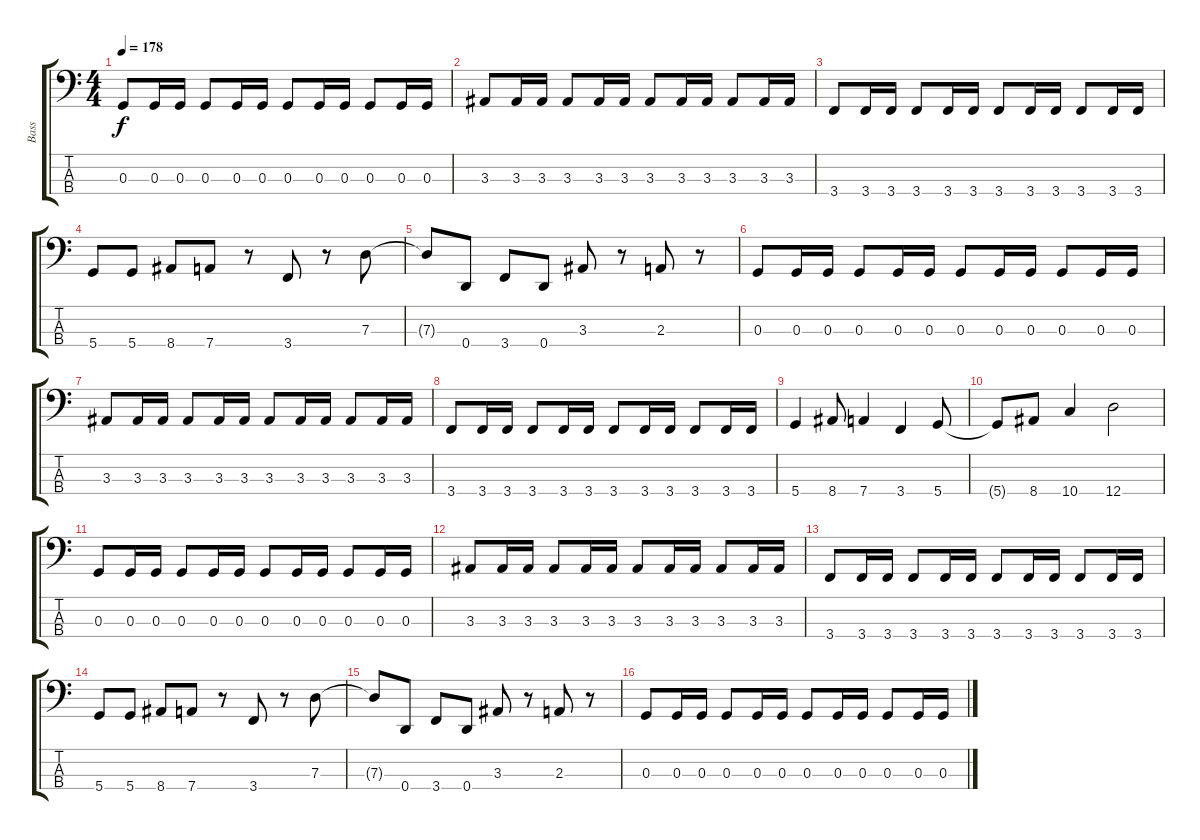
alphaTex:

\track ("Bass" "Bass") {instrument electricbassfinger}
\staff {score tabs}
\tuning (F2 C2 G1 D1) {hide}
\ts (4 4)
\tempo 178
\clef f4
\ks c
0.3.8{dy f} 0.3.16 0.3.16 0.3.8 0.3.16 0.3.16 0.3.8 0.3.16 0.3.16 0.3.8 0.3.16 0.3.16 |
3.3.8 3.3.16 3.3.16 3.3.8 3.3.16 3.3.16 3.3.8 3.3.16 3.3.16 3.3.8 3.3.16 3.3.16 |
3.4.8 3.4.16 3.4.16 3.4.8 3.4.16 3.4.16 3.4.8 3.4.16 3.4.16 3.4.8 3.4.16 3.4.16 |
5.4.8 5.4.8 8.4.8 7.4.8 r.8 3.4.8 r.8 7.3.8 |
7.3{t}.8 0.4.8 3.4.8 0.4.8 3.3.8 r.8 2.3.8 r.8 |
0.3.8 0.3.16 0.3.16 0.3.8 0.3.16 0.3.16 0.3.8 0.3.16 0.3.16 0.3.8 0.3.16 0.3.16 |
3.3.8 3.3.16 3.3.16 3.3.8 3.3.16 3.3.16 3.3.8 3.3.16 3.3.16 3.3.8 3.3.16 3.3.16 |
3.4.8 3.4.16 3.4.16 3.4.8 3.4.16 3.4.16 3.4.8 3.4.16 3.4.16 3.4.8 3.4.16 3.4.16 |
5.4.4 8.4.8 7.4.4 3.4.4 5.4.8 |
5.4{t}.8 8.4.8 10.4.4 12.4.2 |
0.3.8 0.3.16 0.3.16 0.3.8 0.3.16 0.3.16 0.3.8 0.3.16 0.3.16 0.3.8 0.3.16 0.3.16 |
3.3.8 3.3.16 3.3.16 3.3.8 3.3.16 3.3.16 3.3.8 3.3.16 3.3.16 3.3.8 3.3.16 3.3.16 |
3.4.8 3.4.16 3.4.16 3.4.8 3.4.16 3.4.16 3.4.8 3.4.16 3.4.16 3.4.8 3.4.16 3.4.16 |
5.4.8 5.4.8 8.4.8 7.4.8 r.8 3.4.8 r.8 7.3.8 |
7.3{t}.8 0.4.8 3.4.8 0.4.8 3.3.8 r.8 2.3.8 r.8 |
0.3.8 0.3.16 0.3.16 0.3.8 0.3.16 0.3.16 0.3.8 0.3.16 0.3.16 0.3.8 0.3.16 0.3.16
